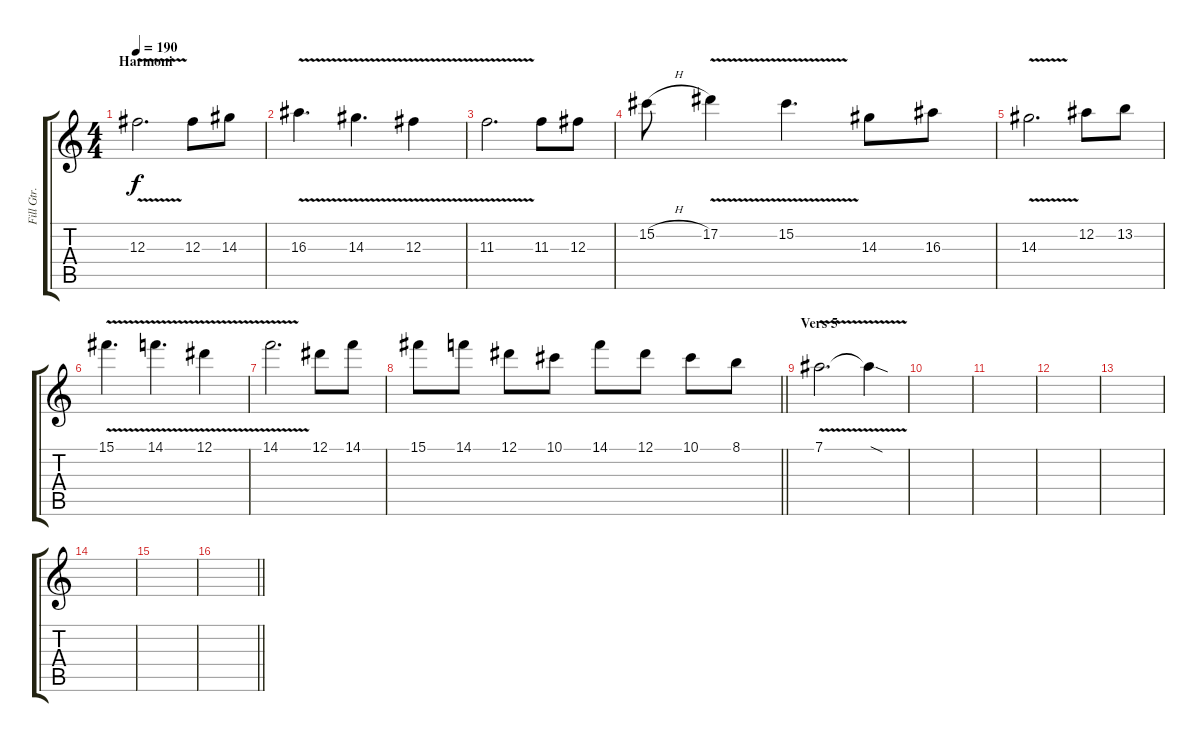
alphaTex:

\track ("Fill Gtr." "Fill Gtr.") {instrument distortionguitar}
\staff {score tabs}
\tuning (Eb4 Bb3 Gb3 Db3 Ab2 Eb2) {hide}
\ts (4 4)
\section ("" "Harmoni")
\tempo 190
\clef g2
\ks c
12.3{v}.2{d dy f} 12.3.8 14.3.8 |
16.3{v}.4{d} 14.3{v}.4{d} 12.3{v}.4 |
11.3{v}.2{d} 11.3.8 12.3.8 |
15.2{h}.8 17.2{v}.4 15.2{v}.4{d} 14.3.8 16.3.8 |
14.3{v}.2{d} 12.2.8 13.2.8 |
15.1{v}.4{d} 14.1{v}.4{d} 12.1{v}.4 |
14.1{v}.2{d} 12.1.8 14.1.8 |
\barLineRight lightlight
15.1.8 14.1.8 12.1.8 10.1.8 14.1.8 12.1.8 10.1.8 8.1.8 |
\section ("" "Vers 5")
7.1{v}.2{d} 7.1{sod t}.4 |
|
|
|
|
|
|
\barLineRight lightlight
